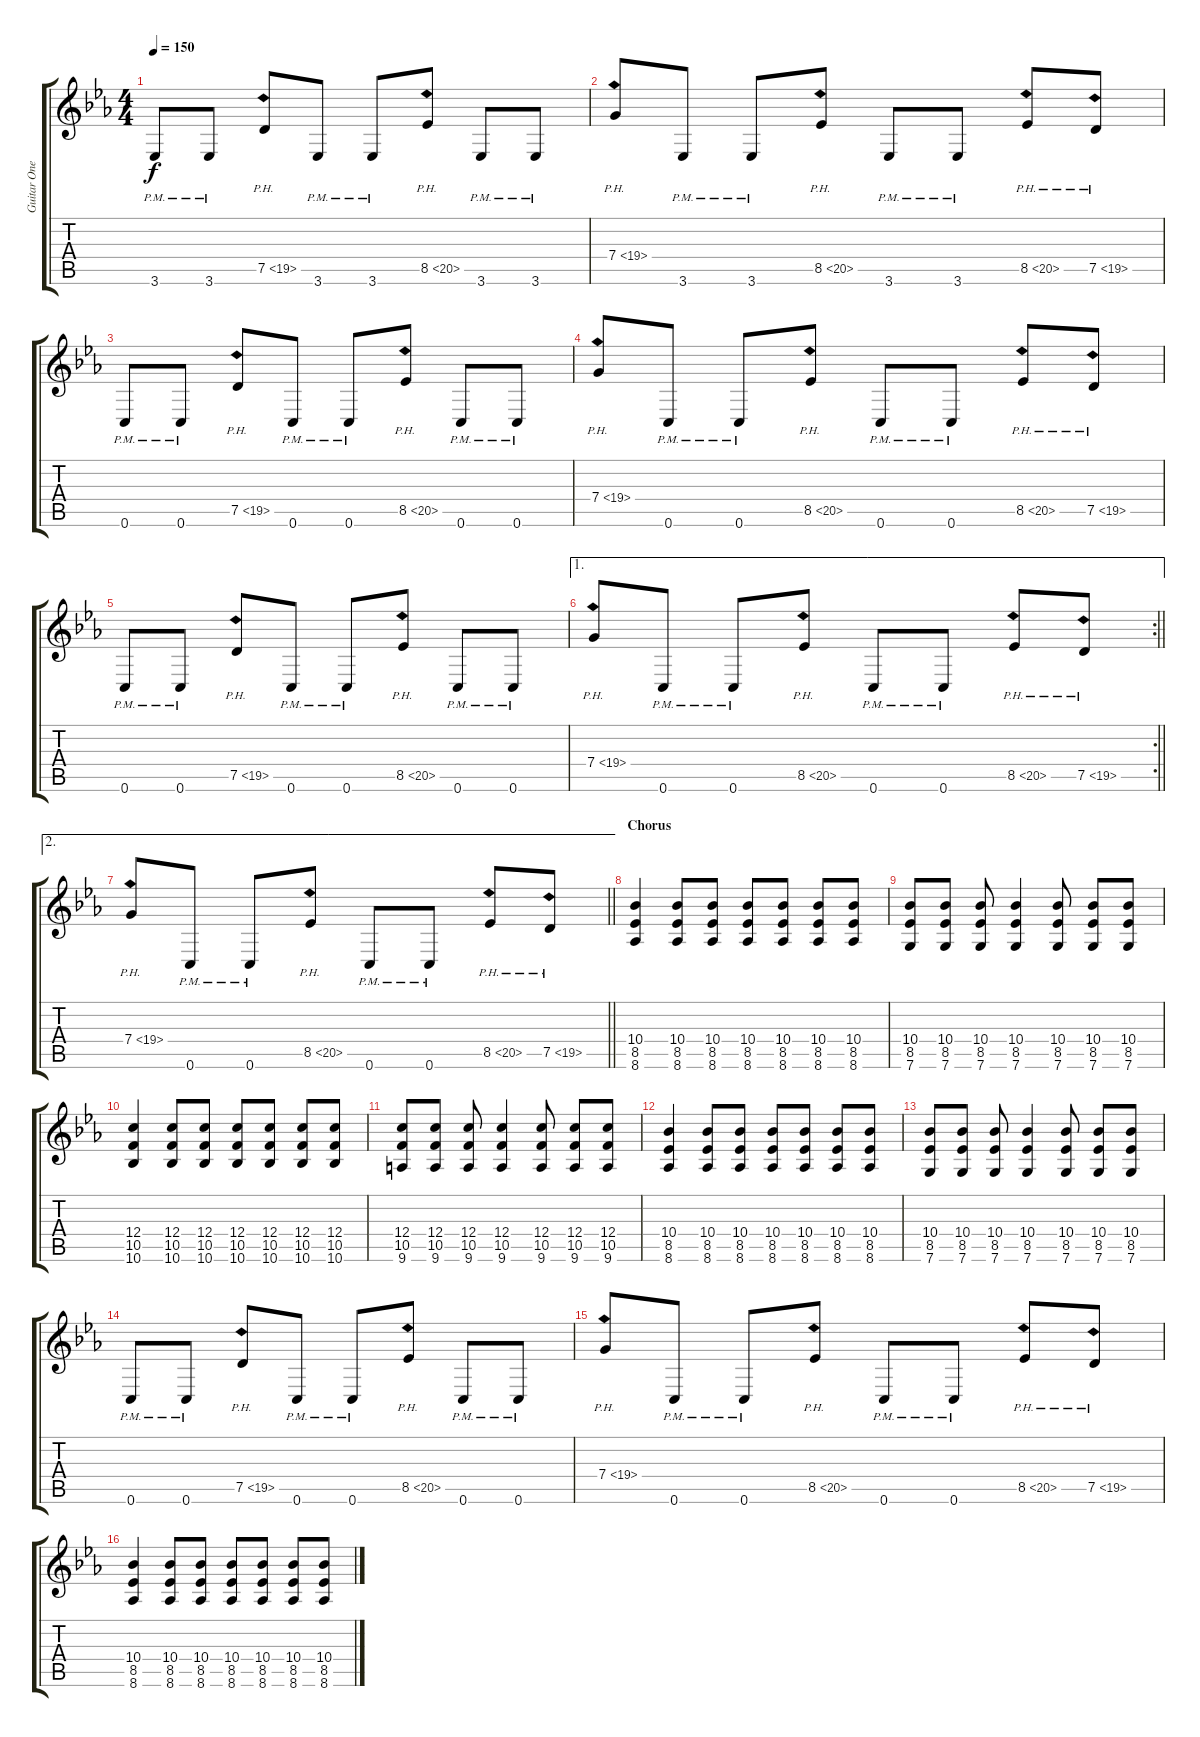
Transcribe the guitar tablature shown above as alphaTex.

\track ("Guitar One" "Guitar One") {instrument distortionguitar}
\staff {score tabs}
\tuning (E4 C4 G3 C3 G2 C2) {hide}
\ts (4 4)
\tempo 150
\clef g2
\ks cminor
3.6{pm}.8{dy f} 3.6{pm}.8 7.5{ph 12}.8 3.6{pm}.8 3.6{pm}.8 8.5{ph 12}.8 3.6{pm}.8 3.6{pm}.8 |
7.4{ph 12}.8 3.6{pm}.8 3.6{pm}.8 8.5{ph 12}.8 3.6{pm}.8 3.6{pm}.8 8.5{ph 12}.8 7.5{ph 12}.8 |
0.6{pm}.8 0.6{pm}.8 7.5{ph 12}.8 0.6{pm}.8 0.6{pm}.8 8.5{ph 12}.8 0.6{pm}.8 0.6{pm}.8 |
7.4{ph 12}.8 0.6{pm}.8 0.6{pm}.8 8.5{ph 12}.8 0.6{pm}.8 0.6{pm}.8 8.5{ph 12}.8 7.5{ph 12}.8 |
0.6{pm}.8 0.6{pm}.8 7.5{ph 12}.8 0.6{pm}.8 0.6{pm}.8 8.5{ph 12}.8 0.6{pm}.8 0.6{pm}.8 |
\ae 1
\rc 2
\barLineRight lightlight
7.4{ph 12}.8 0.6{pm}.8 0.6{pm}.8 8.5{ph 12}.8 0.6{pm}.8 0.6{pm}.8 8.5{ph 12}.8 7.5{ph 12}.8 |
\ae 2
\barLineRight lightlight
7.4{ph 12}.8 0.6{pm}.8 0.6{pm}.8 8.5{ph 12}.8 0.6{pm}.8 0.6{pm}.8 8.5{ph 12}.8 7.5{ph 12}.8 |
\section ("" "Chorus")
(10.4 8.5 8.6).4 (10.4 8.5 8.6).8 (10.4 8.5 8.6).8 (10.4 8.5 8.6).8 (10.4 8.5 8.6).8 (10.4 8.5 8.6).8 (10.4 8.5 8.6).8 |
(10.4 8.5 7.6).8 (10.4 8.5 7.6).8 (10.4 8.5 7.6).8 (10.4 8.5 7.6).4 (10.4 8.5 7.6).8 (10.4 8.5 7.6).8 (10.4 8.5 7.6).8 |
(12.4 10.5 10.6).4 (12.4 10.5 10.6).8 (12.4 10.5 10.6).8 (12.4 10.5 10.6).8 (12.4 10.5 10.6).8 (12.4 10.5 10.6).8 (12.4 10.5 10.6).8 |
(12.4 10.5 9.6).8 (12.4 10.5 9.6).8 (12.4 10.5 9.6).8 (12.4 10.5 9.6).4 (12.4 10.5 9.6).8 (12.4 10.5 9.6).8 (12.4 10.5 9.6).8 |
(10.4 8.5 8.6).4 (10.4 8.5 8.6).8 (10.4 8.5 8.6).8 (10.4 8.5 8.6).8 (10.4 8.5 8.6).8 (10.4 8.5 8.6).8 (10.4 8.5 8.6).8 |
(10.4 8.5 7.6).8 (10.4 8.5 7.6).8 (10.4 8.5 7.6).8 (10.4 8.5 7.6).4 (10.4 8.5 7.6).8 (10.4 8.5 7.6).8 (10.4 8.5 7.6).8 |
0.6{pm}.8 0.6{pm}.8 7.5{ph 12}.8 0.6{pm}.8 0.6{pm}.8 8.5{ph 12}.8 0.6{pm}.8 0.6{pm}.8 |
7.4{ph 12}.8 0.6{pm}.8 0.6{pm}.8 8.5{ph 12}.8 0.6{pm}.8 0.6{pm}.8 8.5{ph 12}.8 7.5{ph 12}.8 |
(10.4 8.5 8.6).4 (10.4 8.5 8.6).8 (10.4 8.5 8.6).8 (10.4 8.5 8.6).8 (10.4 8.5 8.6).8 (10.4 8.5 8.6).8 (10.4 8.5 8.6).8
